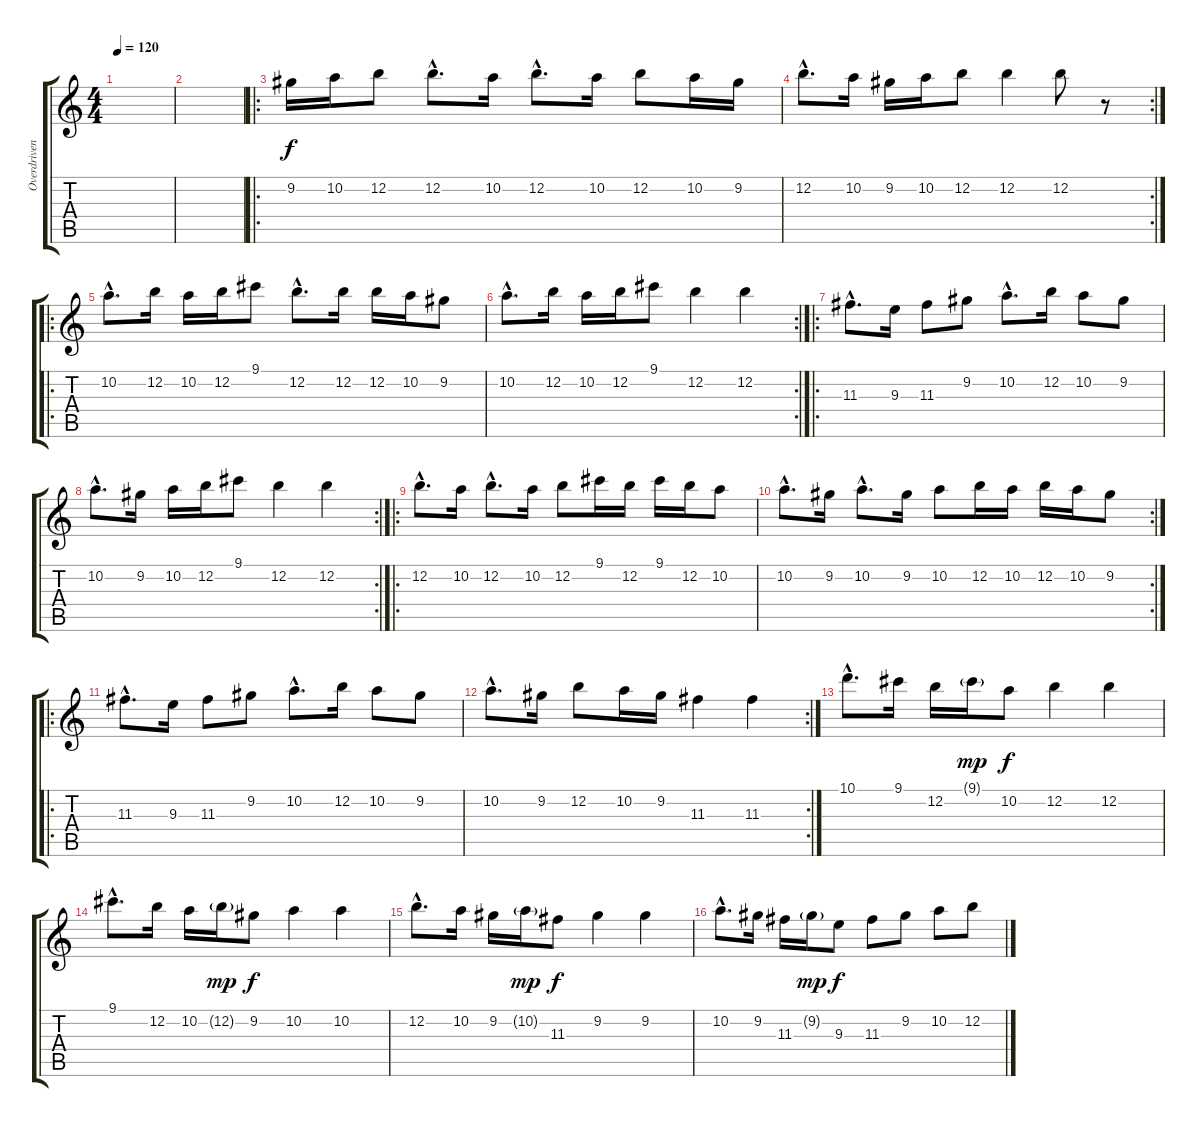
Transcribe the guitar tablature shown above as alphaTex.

\track ("Overdriven Guitar" "Overdriven") {instrument overdrivenguitar}
\staff {score tabs}
\tuning (E4 B3 G3 D3 A2 E2) {hide}
\ts (4 4)
\tempo 120
\clef g2
\ks c
|
|
\ro
9.2.16 10.2.16 12.2.8 12.2{hac}.8{d} 10.2.16 12.2{hac}.8{d} 10.2.16 12.2.8 10.2.16 9.2.16 |
\rc 2
12.2{hac}.8{d} 10.2.16 9.2.16 10.2.16 12.2.8 12.2.4 12.2.8 r.8 |
\ro
10.2{hac}.8{d} 12.2.16 10.2.16 12.2.16 9.1.8 12.2{hac}.8{d} 12.2.16 12.2.16 10.2.16 9.2.8 |
\rc 2
10.2{hac}.8{d} 12.2.16 10.2.16 12.2.16 9.1.8 12.2.4 12.2.4 |
\ro
11.3{hac}.8{d} 9.3.16 11.3.8 9.2.8 10.2{hac}.8{d} 12.2.16 10.2.8 9.2.8 |
\rc 2
10.2{hac}.8{d} 9.2.16 10.2.16 12.2.16 9.1.8 12.2.4 12.2.4 |
\ro
12.2{hac}.8{d} 10.2.16 12.2{hac}.8{d} 10.2.16 12.2.8 9.1.16 12.2.16 9.1.16 12.2.16 10.2.8 |
\rc 2
10.2{hac}.8{d} 9.2.16 10.2{hac}.8{d} 9.2.16 10.2.8 12.2.16 10.2.16 12.2.16 10.2.16 9.2.8 |
\ro
11.3{hac}.8{d} 9.3.16 11.3.8 9.2.8 10.2{hac}.8{d} 12.2.16 10.2.8 9.2.8 |
\rc 2
10.2{hac}.8{d} 9.2.16 12.2.8 10.2.16 9.2.16 11.3.4 11.3.4 |
10.1{hac}.8{d} 9.1.16 12.2.16 9.1{g}.16{dy mp} 10.2.8{dy f} 12.2.4 12.2.4 |
9.1{hac}.8{d} 12.2.16 10.2.16 12.2{g}.16{dy mp} 9.2.8{dy f} 10.2.4 10.2.4 |
12.2{hac}.8{d} 10.2.16 9.2.16 10.2{g}.16{dy mp} 11.3.8{dy f} 9.2.4 9.2.4 |
10.2{hac}.8{d} 9.2.16 11.3.16 9.2{g}.16{dy mp} 9.3.8{dy f} 11.3.8 9.2.8 10.2.8 12.2.8
